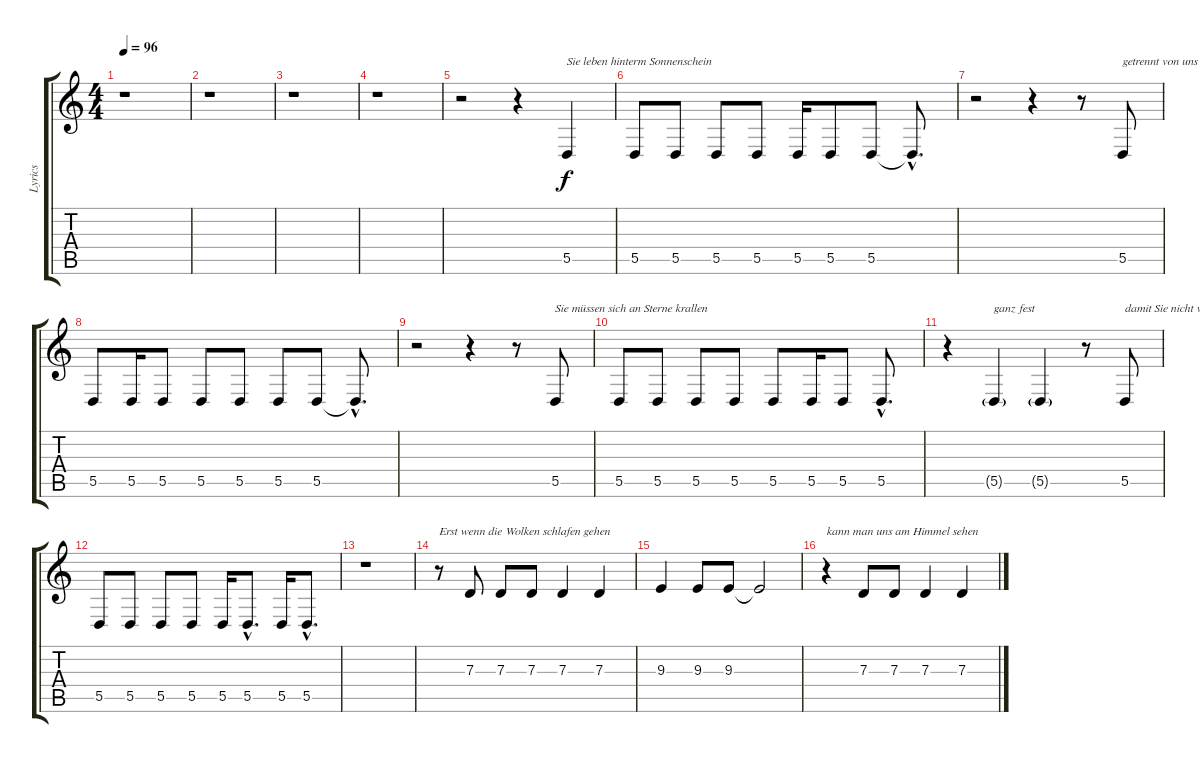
\track ("Lyrics" "Lyrics") {instrument pad4choir}
\staff {score tabs}
\tuning (E4 B3 G3 D3 A2 E2) {hide}
\ts (4 4)
\tempo 96
\clef g2
\ks c
r.1{dy f} |
r.1 |
r.1 |
r.1 |
r.2 r.4 5.5.4{txt "Sie leben hinterm Sonnenschein"} |
5.5.8 5.5.8 5.5.8 5.5.8 5.5.16 5.5.8 5.5.8 5.5{hac t}.8{d} |
r.2 r.4 r.8 5.5.8{txt "getrennt von uns unendlich weit"} |
5.5.8 5.5.16 5.5.8 5.5.8 5.5.8 5.5.8 5.5.8 5.5{hac t}.8{d} |
r.2 r.4 r.8 5.5.8{txt "Sie müssen sich an Sterne krallen"} |
5.5.8 5.5.8 5.5.8 5.5.8 5.5.8 5.5.16 5.5.8 5.5{hac}.8{d} |
r.4 5.5{g}.4{txt "ganz fest"} 5.5{g}.4 r.8 5.5.8{txt "damit Sie nicht vom Himmel fallen"} |
5.5.8 5.5.8 5.5.8 5.5.8 5.5.16 5.5{hac}.8{d} 5.5.16 5.5{hac}.8{d} |
r.1 |
r.8{txt "Erst wenn die Wolken schlafen gehen"} 7.3.8 7.3.8 7.3.8 7.3.4 7.3.4 |
9.3.4 9.3.8 9.3.8 9.3{t}.2 |
r.4{txt "kann man uns am Himmel sehen"} 7.3.8 7.3.8 7.3.4 7.3.4
